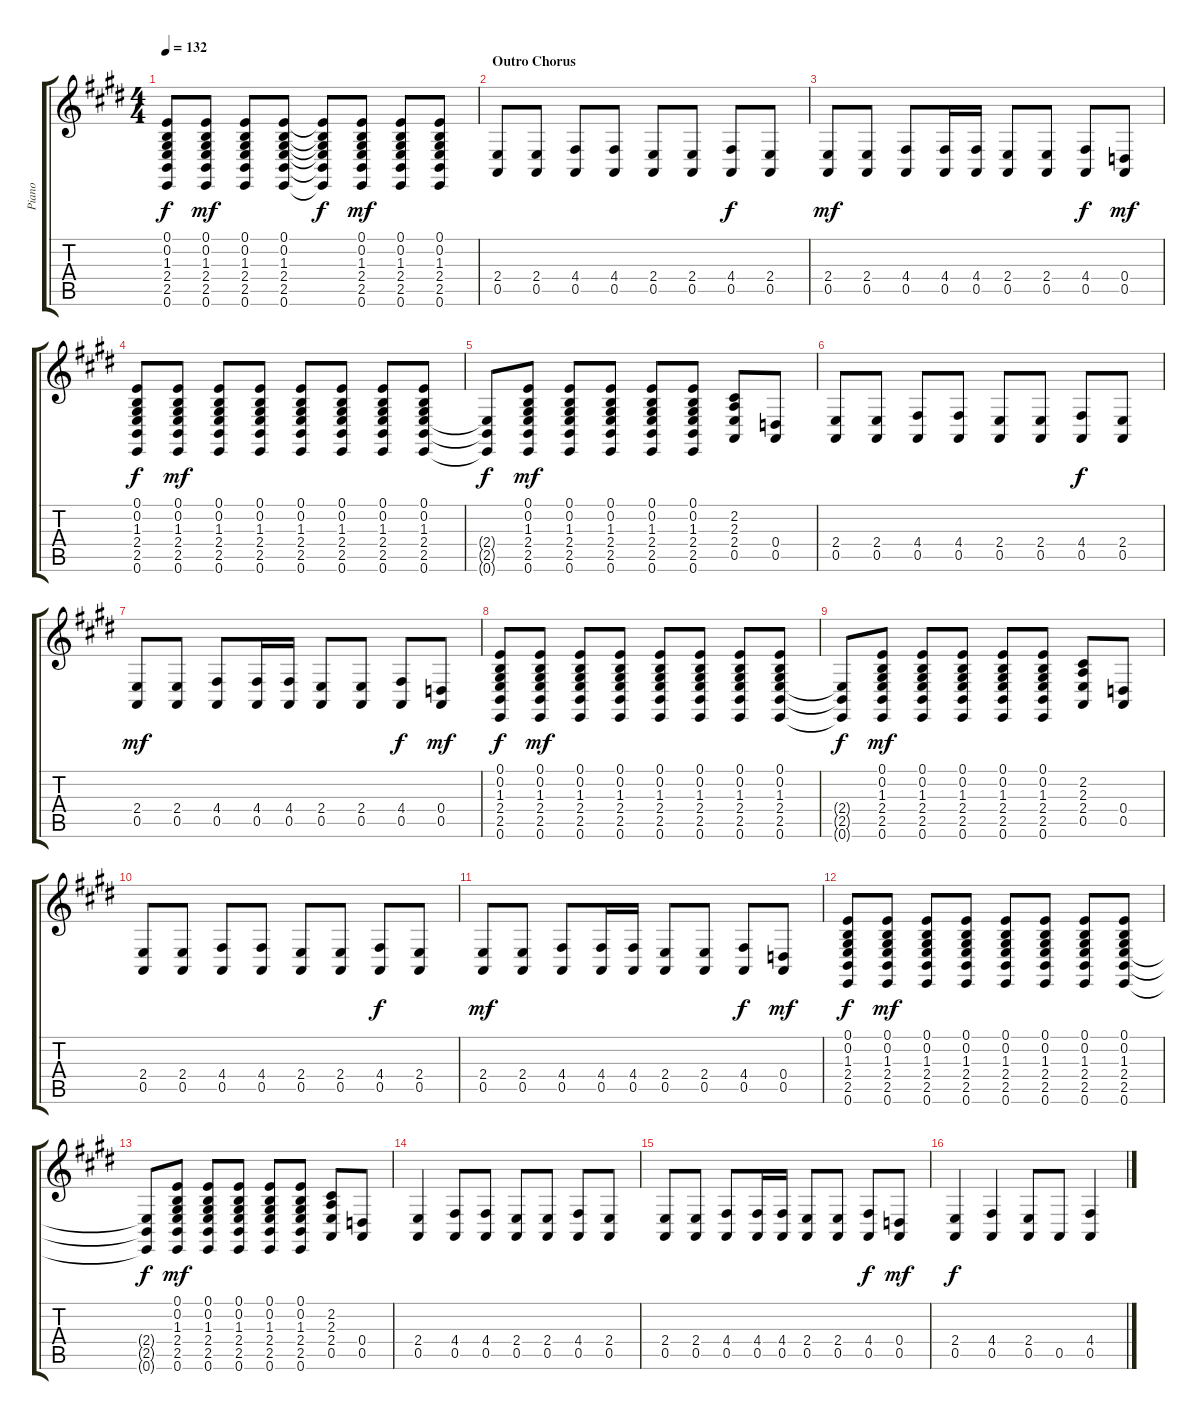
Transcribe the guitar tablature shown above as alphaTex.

\track ("Piano" "Piano") {instrument acousticgrandpiano}
\staff {score tabs}
\tuning (E4 B3 G3 D3 A2 E2) {hide}
\ts (4 4)
\tempo 132
\clef g2
\ks e
(0.1 0.2 1.3 2.4 2.5 0.6).8{dy f} (0.1 0.2 1.3 2.4 2.5 0.6).8{dy mf} (0.1 0.2 1.3 2.4 2.5 0.6).8 (0.1 0.2 1.3 2.4 2.5 0.6).8 (0.1{t} 0.2{t} 1.3{t} 2.4{t} 2.5{t} 0.6{t}).8{dy f} (0.1 0.2 1.3 2.4 2.5 0.6).8{dy mf} (0.1 0.2 1.3 2.4 2.5 0.6).8 (0.1 0.2 1.3 2.4 2.5 0.6).8 |
\section ("" "Outro Chorus")
(2.4 0.5).8 (2.4 0.5).8 (4.4 0.5).8 (4.4 0.5).8 (2.4 0.5).8 (2.4 0.5).8 (4.4 0.5).8{dy f} (2.4 0.5).8 |
(2.4 0.5).8{dy mf} (2.4 0.5).8 (4.4 0.5).8 (4.4 0.5).16 (4.4 0.5).16 (2.4 0.5).8 (2.4 0.5).8 (4.4 0.5).8{dy f} (0.4 0.5).8{dy mf} |
(0.1 0.2 1.3 2.4 2.5 0.6).8{dy f} (0.1 0.2 1.3 2.4 2.5 0.6).8{dy mf} (0.1 0.2 1.3 2.4 2.5 0.6).8 (0.1 0.2 1.3 2.4 2.5 0.6).8 (0.1 0.2 1.3 2.4 2.5 0.6).8 (0.1 0.2 1.3 2.4 2.5 0.6).8 (0.1 0.2 1.3 2.4 2.5 0.6).8 (0.1 0.2 1.3 2.4 2.5 0.6).8 |
(2.4{t} 2.5{t} 0.6{t}).8{dy f} (0.1 0.2 1.3 2.4 2.5 0.6).8{dy mf} (0.1 0.2 1.3 2.4 2.5 0.6).8 (0.1 0.2 1.3 2.4 2.5 0.6).8 (0.1 0.2 1.3 2.4 2.5 0.6).8 (0.1 0.2 1.3 2.4 2.5 0.6).8 (2.2 2.3 2.4 0.5).8 (0.4 0.5).8 |
(2.4 0.5).8 (2.4 0.5).8 (4.4 0.5).8 (4.4 0.5).8 (2.4 0.5).8 (2.4 0.5).8 (4.4 0.5).8{dy f} (2.4 0.5).8 |
(2.4 0.5).8{dy mf} (2.4 0.5).8 (4.4 0.5).8 (4.4 0.5).16 (4.4 0.5).16 (2.4 0.5).8 (2.4 0.5).8 (4.4 0.5).8{dy f} (0.4 0.5).8{dy mf} |
(0.1 0.2 1.3 2.4 2.5 0.6).8{dy f} (0.1 0.2 1.3 2.4 2.5 0.6).8{dy mf} (0.1 0.2 1.3 2.4 2.5 0.6).8 (0.1 0.2 1.3 2.4 2.5 0.6).8 (0.1 0.2 1.3 2.4 2.5 0.6).8 (0.1 0.2 1.3 2.4 2.5 0.6).8 (0.1 0.2 1.3 2.4 2.5 0.6).8 (0.1 0.2 1.3 2.4 2.5 0.6).8 |
(2.4{t} 2.5{t} 0.6{t}).8{dy f} (0.1 0.2 1.3 2.4 2.5 0.6).8{dy mf} (0.1 0.2 1.3 2.4 2.5 0.6).8 (0.1 0.2 1.3 2.4 2.5 0.6).8 (0.1 0.2 1.3 2.4 2.5 0.6).8 (0.1 0.2 1.3 2.4 2.5 0.6).8 (2.2 2.3 2.4 0.5).8 (0.4 0.5).8 |
(2.4 0.5).8 (2.4 0.5).8 (4.4 0.5).8 (4.4 0.5).8 (2.4 0.5).8 (2.4 0.5).8 (4.4 0.5).8{dy f} (2.4 0.5).8 |
(2.4 0.5).8{dy mf} (2.4 0.5).8 (4.4 0.5).8 (4.4 0.5).16 (4.4 0.5).16 (2.4 0.5).8 (2.4 0.5).8 (4.4 0.5).8{dy f} (0.4 0.5).8{dy mf} |
(0.1 0.2 1.3 2.4 2.5 0.6).8{dy f} (0.1 0.2 1.3 2.4 2.5 0.6).8{dy mf} (0.1 0.2 1.3 2.4 2.5 0.6).8 (0.1 0.2 1.3 2.4 2.5 0.6).8 (0.1 0.2 1.3 2.4 2.5 0.6).8 (0.1 0.2 1.3 2.4 2.5 0.6).8 (0.1 0.2 1.3 2.4 2.5 0.6).8 (0.1 0.2 1.3 2.4 2.5 0.6).8 |
(2.4{t} 2.5{t} 0.6{t}).8{dy f} (0.1 0.2 1.3 2.4 2.5 0.6).8{dy mf} (0.1 0.2 1.3 2.4 2.5 0.6).8 (0.1 0.2 1.3 2.4 2.5 0.6).8 (0.1 0.2 1.3 2.4 2.5 0.6).8 (0.1 0.2 1.3 2.4 2.5 0.6).8 (2.2 2.3 2.4 0.5).8 (0.4 0.5).8 |
(2.4 0.5).4 (4.4 0.5).8 (4.4 0.5).8 (2.4 0.5).8 (2.4 0.5).8 (4.4 0.5).8 (2.4 0.5).8 |
(2.4 0.5).8 (2.4 0.5).8 (4.4 0.5).8 (4.4 0.5).16 (4.4 0.5).16 (2.4 0.5).8 (2.4 0.5).8 (4.4 0.5).8{dy f} (0.4 0.5).8{dy mf} |
(2.4 0.5).4{dy f} (4.4 0.5).4 (2.4 0.5).8 0.5.8 (4.4 0.5).4
